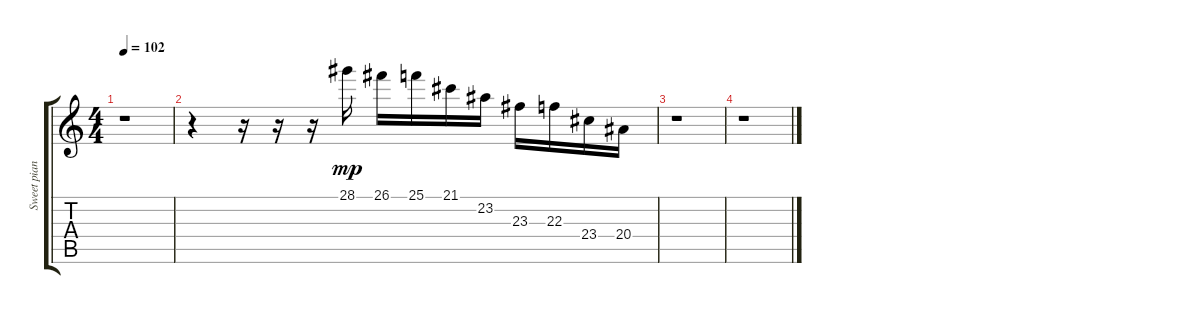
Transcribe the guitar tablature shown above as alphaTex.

\track ("Sweet piano" "Sweet pian") {instrument glockenspiel}
\staff {score tabs}
\tuning (E4 B3 G3 D3 A2 E2) {hide}
\ts (4 4)
\tempo 102
\clef g2
\ks c
r.1{dy mp} |
r.4 r.16 r.16 r.16 28.1.16 26.1.16 25.1.16 21.1.16 23.2.16 23.3.16 22.3.16 23.4.16 20.4.16 |
r.1 |
r.1
